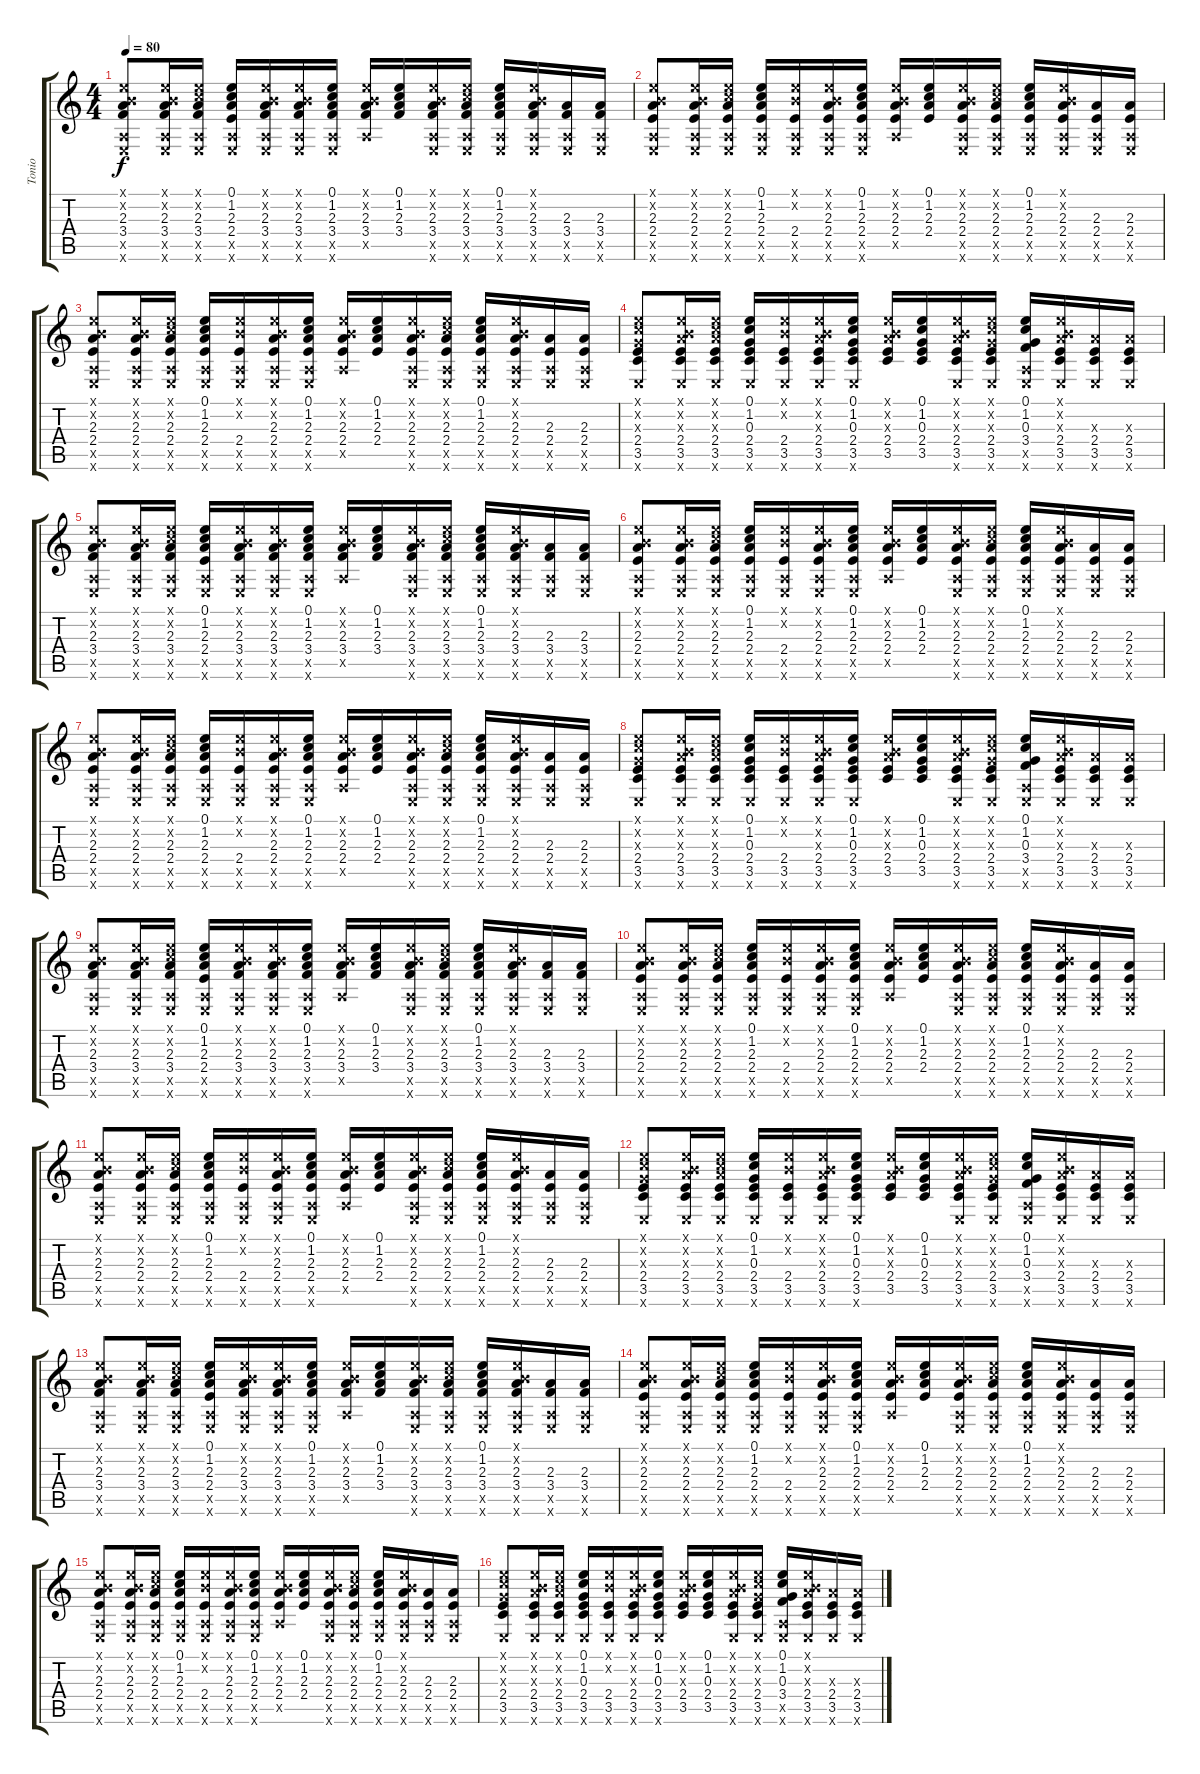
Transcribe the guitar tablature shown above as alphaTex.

\track ("Tonio" "Tonio") {instrument acousticguitarsteel}
\staff {score tabs}
\tuning (E4 B3 G3 D3 A2 E2) {hide}
\ts (4 4)
\tempo 80
\clef g2
\ks c
(0.1{x} 0.2{x} 2.3 3.4 0.5{x} 0.6{x}).8{dy f} (0.1{x} 0.2{x} 2.3 3.4 0.5{x} 0.6{x}).16 (0.1{x} 1.2{x} 2.3 3.4 0.5{x} 0.6{x}).16 (0.1 1.2 2.3 2.4 0.5{x} 0.6{x}).16 (0.1{x} 0.2{x} 2.3 3.4 0.5{x} 0.6{x}).16 (0.1{x} 0.2{x} 2.3 3.4 0.5{x} 0.6{x}).16 (0.1 1.2 2.3 3.4 0.5{x} 0.6{x}).16 (0.1{x} 0.2{x} 2.3 3.4 0.5{x}).16 (0.1 1.2 2.3 3.4).16 (0.1{x} 0.2{x} 2.3 3.4 0.5{x} 0.6{x}).16 (0.1{x} 1.2{x} 2.3 3.4 0.5{x} 0.6{x}).16 (0.1 1.2 2.3 3.4 0.5{x} 0.6{x}).16 (0.1{x} 0.2{x} 2.3 3.4 0.5{x} 0.6{x}).16 (2.3 3.4 0.5{x} 0.6{x}).16 (2.3 3.4 0.5{x} 0.6{x}).16 |
(0.1{x} 0.2{x} 2.3 2.4 0.5{x} 0.6{x}).8 (0.1{x} 0.2{x} 2.3 2.4 0.5{x} 0.6{x}).16 (0.1{x} 1.2{x} 2.3 2.4 0.5{x} 0.6{x}).16 (0.1 1.2 2.3 2.4 0.5{x} 0.6{x}).16 (0.1{x} 0.2{x} 2.4 0.5{x} 0.6{x}).16 (0.1{x} 0.2{x} 2.3 2.4 0.5{x} 0.6{x}).16 (0.1 1.2 2.3 2.4 0.5{x} 0.6{x}).16 (0.1{x} 0.2{x} 2.3 2.4 0.5{x}).16 (0.1 1.2 2.3 2.4).16 (0.1{x} 0.2{x} 2.3 2.4 0.5{x} 0.6{x}).16 (0.1{x} 1.2{x} 2.3 2.4 0.5{x} 0.6{x}).16 (0.1 1.2 2.3 2.4 0.5{x} 0.6{x}).16 (0.1{x} 0.2{x} 2.3 2.4 0.5{x} 0.6{x}).16 (2.3 2.4 0.5{x} 0.6{x}).16 (2.3 2.4 0.5{x} 0.6{x}).16 |
(0.1{x} 0.2{x} 2.3 2.4 0.5{x} 0.6{x}).8 (0.1{x} 0.2{x} 2.3 2.4 0.5{x} 0.6{x}).16 (0.1{x} 1.2{x} 2.3 2.4 0.5{x} 0.6{x}).16 (0.1 1.2 2.3 2.4 0.5{x} 0.6{x}).16 (0.1{x} 0.2{x} 2.4 0.5{x} 0.6{x}).16 (0.1{x} 0.2{x} 2.3 2.4 0.5{x} 0.6{x}).16 (0.1 1.2 2.3 2.4 0.5{x} 0.6{x}).16 (0.1{x} 0.2{x} 2.3 2.4 0.5{x}).16 (0.1 1.2 2.3 2.4).16 (0.1{x} 0.2{x} 2.3 2.4 0.5{x} 0.6{x}).16 (0.1{x} 1.2{x} 2.3 2.4 0.5{x} 0.6{x}).16 (0.1 1.2 2.3 2.4 0.5{x} 0.6{x}).16 (0.1{x} 0.2{x} 2.3 2.4 0.5{x} 0.6{x}).16 (2.3 2.4 0.5{x} 0.6{x}).16 (2.3 2.4 0.5{x} 0.6{x}).16 |
(0.1{x} 1.2{x} 0.3{x} 2.4 3.5 0.6{x}).8 (0.1{x} 0.2{x} 2.3{x} 2.4 3.5 0.6{x}).16 (0.1{x} 1.2{x} 2.3{x} 2.4 3.5 0.6{x}).16 (0.1 1.2 0.3 2.4 3.5 0.6{x}).16 (0.1{x} 0.2{x} 2.4 3.5 0.6{x}).16 (0.1{x} 0.2{x} 2.3{x} 2.4 3.5 0.6{x}).16 (0.1 1.2 0.3 2.4 3.5 0.6{x}).16 (0.1{x} 0.2{x} 2.3{x} 2.4 3.5).16 (0.1 1.2 0.3 2.4 3.5).16 (0.1{x} 0.2{x} 2.3{x} 2.4 3.5 0.6{x}).16 (0.1{x} 1.2{x} 0.3{x} 2.4 3.5 0.6{x}).16 (0.1 1.2 0.3 3.4 0.5{x} 0.6{x}).16 (0.1{x} 0.2{x} 2.3{x} 2.4 3.5 0.6{x}).16 (2.3{x} 2.4 3.5 0.6{x}).16 (2.3{x} 2.4 3.5 0.6{x}).16 |
(0.1{x} 0.2{x} 2.3 3.4 0.5{x} 0.6{x}).8 (0.1{x} 0.2{x} 2.3 3.4 0.5{x} 0.6{x}).16 (0.1{x} 1.2{x} 2.3 3.4 0.5{x} 0.6{x}).16 (0.1 1.2 2.3 2.4 0.5{x} 0.6{x}).16 (0.1{x} 0.2{x} 2.3 3.4 0.5{x} 0.6{x}).16 (0.1{x} 0.2{x} 2.3 3.4 0.5{x} 0.6{x}).16 (0.1 1.2 2.3 3.4 0.5{x} 0.6{x}).16 (0.1{x} 0.2{x} 2.3 3.4 0.5{x}).16 (0.1 1.2 2.3 3.4).16 (0.1{x} 0.2{x} 2.3 3.4 0.5{x} 0.6{x}).16 (0.1{x} 1.2{x} 2.3 3.4 0.5{x} 0.6{x}).16 (0.1 1.2 2.3 3.4 0.5{x} 0.6{x}).16 (0.1{x} 0.2{x} 2.3 3.4 0.5{x} 0.6{x}).16 (2.3 3.4 0.5{x} 0.6{x}).16 (2.3 3.4 0.5{x} 0.6{x}).16 |
(0.1{x} 0.2{x} 2.3 2.4 0.5{x} 0.6{x}).8 (0.1{x} 0.2{x} 2.3 2.4 0.5{x} 0.6{x}).16 (0.1{x} 1.2{x} 2.3 2.4 0.5{x} 0.6{x}).16 (0.1 1.2 2.3 2.4 0.5{x} 0.6{x}).16 (0.1{x} 0.2{x} 2.4 0.5{x} 0.6{x}).16 (0.1{x} 0.2{x} 2.3 2.4 0.5{x} 0.6{x}).16 (0.1 1.2 2.3 2.4 0.5{x} 0.6{x}).16 (0.1{x} 0.2{x} 2.3 2.4 0.5{x}).16 (0.1 1.2 2.3 2.4).16 (0.1{x} 0.2{x} 2.3 2.4 0.5{x} 0.6{x}).16 (0.1{x} 1.2{x} 2.3 2.4 0.5{x} 0.6{x}).16 (0.1 1.2 2.3 2.4 0.5{x} 0.6{x}).16 (0.1{x} 0.2{x} 2.3 2.4 0.5{x} 0.6{x}).16 (2.3 2.4 0.5{x} 0.6{x}).16 (2.3 2.4 0.5{x} 0.6{x}).16 |
(0.1{x} 0.2{x} 2.3 2.4 0.5{x} 0.6{x}).8 (0.1{x} 0.2{x} 2.3 2.4 0.5{x} 0.6{x}).16 (0.1{x} 1.2{x} 2.3 2.4 0.5{x} 0.6{x}).16 (0.1 1.2 2.3 2.4 0.5{x} 0.6{x}).16 (0.1{x} 0.2{x} 2.4 0.5{x} 0.6{x}).16 (0.1{x} 0.2{x} 2.3 2.4 0.5{x} 0.6{x}).16 (0.1 1.2 2.3 2.4 0.5{x} 0.6{x}).16 (0.1{x} 0.2{x} 2.3 2.4 0.5{x}).16 (0.1 1.2 2.3 2.4).16 (0.1{x} 0.2{x} 2.3 2.4 0.5{x} 0.6{x}).16 (0.1{x} 1.2{x} 2.3 2.4 0.5{x} 0.6{x}).16 (0.1 1.2 2.3 2.4 0.5{x} 0.6{x}).16 (0.1{x} 0.2{x} 2.3 2.4 0.5{x} 0.6{x}).16 (2.3 2.4 0.5{x} 0.6{x}).16 (2.3 2.4 0.5{x} 0.6{x}).16 |
(0.1{x} 1.2{x} 0.3{x} 2.4 3.5 0.6{x}).8 (0.1{x} 0.2{x} 2.3{x} 2.4 3.5 0.6{x}).16 (0.1{x} 1.2{x} 2.3{x} 2.4 3.5 0.6{x}).16 (0.1 1.2 0.3 2.4 3.5 0.6{x}).16 (0.1{x} 0.2{x} 2.4 3.5 0.6{x}).16 (0.1{x} 0.2{x} 2.3{x} 2.4 3.5 0.6{x}).16 (0.1 1.2 0.3 2.4 3.5 0.6{x}).16 (0.1{x} 0.2{x} 2.3{x} 2.4 3.5).16 (0.1 1.2 0.3 2.4 3.5).16 (0.1{x} 0.2{x} 2.3{x} 2.4 3.5 0.6{x}).16 (0.1{x} 1.2{x} 0.3{x} 2.4 3.5 0.6{x}).16 (0.1 1.2 0.3 3.4 0.5{x} 0.6{x}).16 (0.1{x} 0.2{x} 2.3{x} 2.4 3.5 0.6{x}).16 (2.3{x} 2.4 3.5 0.6{x}).16 (2.3{x} 2.4 3.5 0.6{x}).16 |
(0.1{x} 0.2{x} 2.3 3.4 0.5{x} 0.6{x}).8 (0.1{x} 0.2{x} 2.3 3.4 0.5{x} 0.6{x}).16 (0.1{x} 1.2{x} 2.3 3.4 0.5{x} 0.6{x}).16 (0.1 1.2 2.3 2.4 0.5{x} 0.6{x}).16 (0.1{x} 0.2{x} 2.3 3.4 0.5{x} 0.6{x}).16 (0.1{x} 0.2{x} 2.3 3.4 0.5{x} 0.6{x}).16 (0.1 1.2 2.3 3.4 0.5{x} 0.6{x}).16 (0.1{x} 0.2{x} 2.3 3.4 0.5{x}).16 (0.1 1.2 2.3 3.4).16 (0.1{x} 0.2{x} 2.3 3.4 0.5{x} 0.6{x}).16 (0.1{x} 1.2{x} 2.3 3.4 0.5{x} 0.6{x}).16 (0.1 1.2 2.3 3.4 0.5{x} 0.6{x}).16 (0.1{x} 0.2{x} 2.3 3.4 0.5{x} 0.6{x}).16 (2.3 3.4 0.5{x} 0.6{x}).16 (2.3 3.4 0.5{x} 0.6{x}).16 |
(0.1{x} 0.2{x} 2.3 2.4 0.5{x} 0.6{x}).8 (0.1{x} 0.2{x} 2.3 2.4 0.5{x} 0.6{x}).16 (0.1{x} 1.2{x} 2.3 2.4 0.5{x} 0.6{x}).16 (0.1 1.2 2.3 2.4 0.5{x} 0.6{x}).16 (0.1{x} 0.2{x} 2.4 0.5{x} 0.6{x}).16 (0.1{x} 0.2{x} 2.3 2.4 0.5{x} 0.6{x}).16 (0.1 1.2 2.3 2.4 0.5{x} 0.6{x}).16 (0.1{x} 0.2{x} 2.3 2.4 0.5{x}).16 (0.1 1.2 2.3 2.4).16 (0.1{x} 0.2{x} 2.3 2.4 0.5{x} 0.6{x}).16 (0.1{x} 1.2{x} 2.3 2.4 0.5{x} 0.6{x}).16 (0.1 1.2 2.3 2.4 0.5{x} 0.6{x}).16 (0.1{x} 0.2{x} 2.3 2.4 0.5{x} 0.6{x}).16 (2.3 2.4 0.5{x} 0.6{x}).16 (2.3 2.4 0.5{x} 0.6{x}).16 |
(0.1{x} 0.2{x} 2.3 2.4 0.5{x} 0.6{x}).8 (0.1{x} 0.2{x} 2.3 2.4 0.5{x} 0.6{x}).16 (0.1{x} 1.2{x} 2.3 2.4 0.5{x} 0.6{x}).16 (0.1 1.2 2.3 2.4 0.5{x} 0.6{x}).16 (0.1{x} 0.2{x} 2.4 0.5{x} 0.6{x}).16 (0.1{x} 0.2{x} 2.3 2.4 0.5{x} 0.6{x}).16 (0.1 1.2 2.3 2.4 0.5{x} 0.6{x}).16 (0.1{x} 0.2{x} 2.3 2.4 0.5{x}).16 (0.1 1.2 2.3 2.4).16 (0.1{x} 0.2{x} 2.3 2.4 0.5{x} 0.6{x}).16 (0.1{x} 1.2{x} 2.3 2.4 0.5{x} 0.6{x}).16 (0.1 1.2 2.3 2.4 0.5{x} 0.6{x}).16 (0.1{x} 0.2{x} 2.3 2.4 0.5{x} 0.6{x}).16 (2.3 2.4 0.5{x} 0.6{x}).16 (2.3 2.4 0.5{x} 0.6{x}).16 |
(0.1{x} 1.2{x} 0.3{x} 2.4 3.5 0.6{x}).8 (0.1{x} 0.2{x} 2.3{x} 2.4 3.5 0.6{x}).16 (0.1{x} 1.2{x} 2.3{x} 2.4 3.5 0.6{x}).16 (0.1 1.2 0.3 2.4 3.5 0.6{x}).16 (0.1{x} 0.2{x} 2.4 3.5 0.6{x}).16 (0.1{x} 0.2{x} 2.3{x} 2.4 3.5 0.6{x}).16 (0.1 1.2 0.3 2.4 3.5 0.6{x}).16 (0.1{x} 0.2{x} 2.3{x} 2.4 3.5).16 (0.1 1.2 0.3 2.4 3.5).16 (0.1{x} 0.2{x} 2.3{x} 2.4 3.5 0.6{x}).16 (0.1{x} 1.2{x} 0.3{x} 2.4 3.5 0.6{x}).16 (0.1 1.2 0.3 3.4 0.5{x} 0.6{x}).16 (0.1{x} 0.2{x} 2.3{x} 2.4 3.5 0.6{x}).16 (2.3{x} 2.4 3.5 0.6{x}).16 (2.3{x} 2.4 3.5 0.6{x}).16 |
(0.1{x} 0.2{x} 2.3 3.4 0.5{x} 0.6{x}).8 (0.1{x} 0.2{x} 2.3 3.4 0.5{x} 0.6{x}).16 (0.1{x} 1.2{x} 2.3 3.4 0.5{x} 0.6{x}).16 (0.1 1.2 2.3 2.4 0.5{x} 0.6{x}).16 (0.1{x} 0.2{x} 2.3 3.4 0.5{x} 0.6{x}).16 (0.1{x} 0.2{x} 2.3 3.4 0.5{x} 0.6{x}).16 (0.1 1.2 2.3 3.4 0.5{x} 0.6{x}).16 (0.1{x} 0.2{x} 2.3 3.4 0.5{x}).16 (0.1 1.2 2.3 3.4).16 (0.1{x} 0.2{x} 2.3 3.4 0.5{x} 0.6{x}).16 (0.1{x} 1.2{x} 2.3 3.4 0.5{x} 0.6{x}).16 (0.1 1.2 2.3 3.4 0.5{x} 0.6{x}).16 (0.1{x} 0.2{x} 2.3 3.4 0.5{x} 0.6{x}).16 (2.3 3.4 0.5{x} 0.6{x}).16 (2.3 3.4 0.5{x} 0.6{x}).16 |
(0.1{x} 0.2{x} 2.3 2.4 0.5{x} 0.6{x}).8 (0.1{x} 0.2{x} 2.3 2.4 0.5{x} 0.6{x}).16 (0.1{x} 1.2{x} 2.3 2.4 0.5{x} 0.6{x}).16 (0.1 1.2 2.3 2.4 0.5{x} 0.6{x}).16 (0.1{x} 0.2{x} 2.4 0.5{x} 0.6{x}).16 (0.1{x} 0.2{x} 2.3 2.4 0.5{x} 0.6{x}).16 (0.1 1.2 2.3 2.4 0.5{x} 0.6{x}).16 (0.1{x} 0.2{x} 2.3 2.4 0.5{x}).16 (0.1 1.2 2.3 2.4).16 (0.1{x} 0.2{x} 2.3 2.4 0.5{x} 0.6{x}).16 (0.1{x} 1.2{x} 2.3 2.4 0.5{x} 0.6{x}).16 (0.1 1.2 2.3 2.4 0.5{x} 0.6{x}).16 (0.1{x} 0.2{x} 2.3 2.4 0.5{x} 0.6{x}).16 (2.3 2.4 0.5{x} 0.6{x}).16 (2.3 2.4 0.5{x} 0.6{x}).16 |
(0.1{x} 0.2{x} 2.3 2.4 0.5{x} 0.6{x}).8 (0.1{x} 0.2{x} 2.3 2.4 0.5{x} 0.6{x}).16 (0.1{x} 1.2{x} 2.3 2.4 0.5{x} 0.6{x}).16 (0.1 1.2 2.3 2.4 0.5{x} 0.6{x}).16 (0.1{x} 0.2{x} 2.4 0.5{x} 0.6{x}).16 (0.1{x} 0.2{x} 2.3 2.4 0.5{x} 0.6{x}).16 (0.1 1.2 2.3 2.4 0.5{x} 0.6{x}).16 (0.1{x} 0.2{x} 2.3 2.4 0.5{x}).16 (0.1 1.2 2.3 2.4).16 (0.1{x} 0.2{x} 2.3 2.4 0.5{x} 0.6{x}).16 (0.1{x} 1.2{x} 2.3 2.4 0.5{x} 0.6{x}).16 (0.1 1.2 2.3 2.4 0.5{x} 0.6{x}).16 (0.1{x} 0.2{x} 2.3 2.4 0.5{x} 0.6{x}).16 (2.3 2.4 0.5{x} 0.6{x}).16 (2.3 2.4 0.5{x} 0.6{x}).16 |
(0.1{x} 1.2{x} 0.3{x} 2.4 3.5 0.6{x}).8 (0.1{x} 0.2{x} 2.3{x} 2.4 3.5 0.6{x}).16 (0.1{x} 1.2{x} 2.3{x} 2.4 3.5 0.6{x}).16 (0.1 1.2 0.3 2.4 3.5 0.6{x}).16 (0.1{x} 0.2{x} 2.4 3.5 0.6{x}).16 (0.1{x} 0.2{x} 2.3{x} 2.4 3.5 0.6{x}).16 (0.1 1.2 0.3 2.4 3.5 0.6{x}).16 (0.1{x} 0.2{x} 2.3{x} 2.4 3.5).16 (0.1 1.2 0.3 2.4 3.5).16 (0.1{x} 0.2{x} 2.3{x} 2.4 3.5 0.6{x}).16 (0.1{x} 1.2{x} 0.3{x} 2.4 3.5 0.6{x}).16 (0.1 1.2 0.3 3.4 0.5{x} 0.6{x}).16 (0.1{x} 0.2{x} 2.3{x} 2.4 3.5 0.6{x}).16 (2.3{x} 2.4 3.5 0.6{x}).16 (2.3{x} 2.4 3.5 0.6{x}).16
